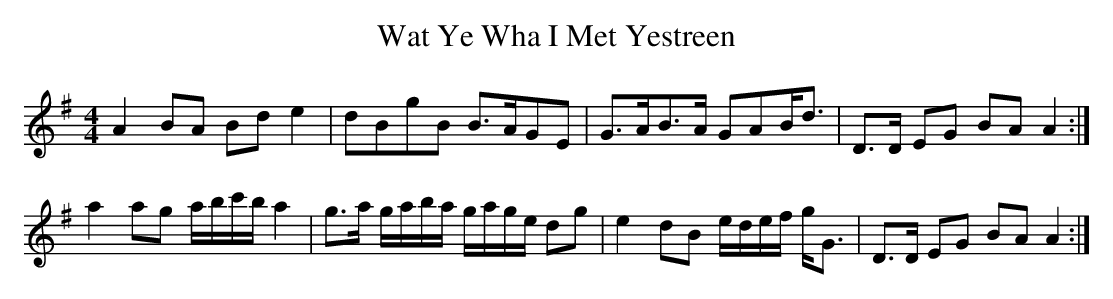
X:1
T:Wat Ye Wha I Met Yestreen
L:1/8
M:4/4
K:Ador
A2 BA Bd e2 | dBgB B>AGE | G>AB>A GAB<d | D>D EG BA A2 :|
a2 ag a/b/c'/b/ a2 | g>a g/a/b/a/ g/a/g/e/ dg | e2 dB e/d/e/f/ g<G | D>D EG BA A2 :|
